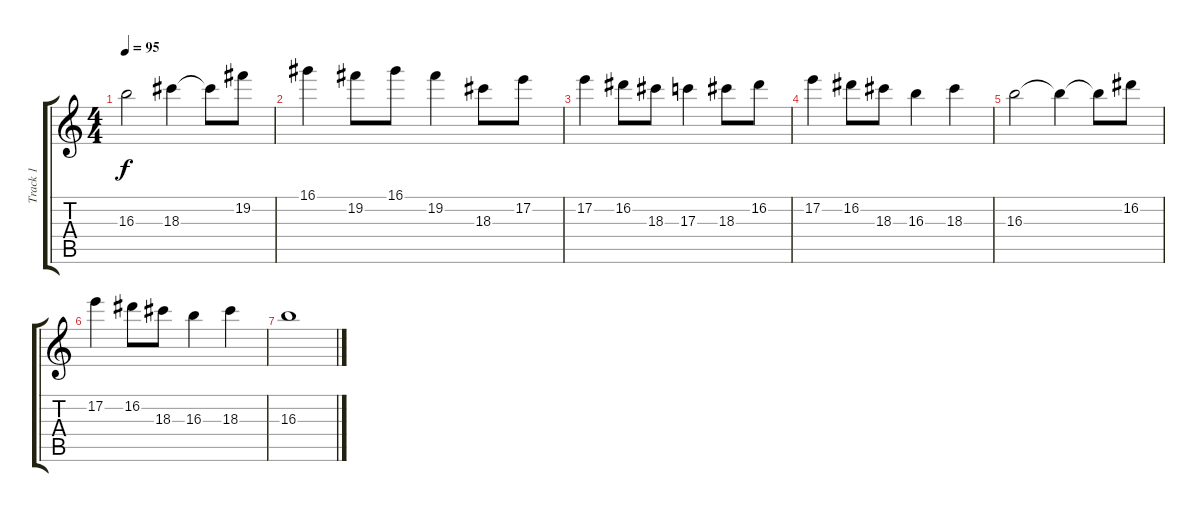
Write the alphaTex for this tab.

\track ("Track 1" "Track 1") {instrument electricguitarjazz}
\staff {score tabs}
\tuning (E4 B3 G3 D3 A2 E2) {hide}
\ts (4 4)
\tempo 95
\clef g2
\ks c
16.3.2{dy f} 18.3.4 18.3{t}.8 19.2.8 |
16.1.4 19.2.8 16.1.8 19.2.4 18.3.8 17.2.8 |
17.2.4 16.2.8 18.3.8 17.3.4 18.3.8 16.2.8 |
17.2.4 16.2.8 18.3.8 16.3.4 18.3.4 |
16.3.2 16.3{t}.4 16.3{t}.8 16.2.8 |
17.2.4 16.2.8 18.3.8 16.3.4 18.3.4 |
16.3.1
